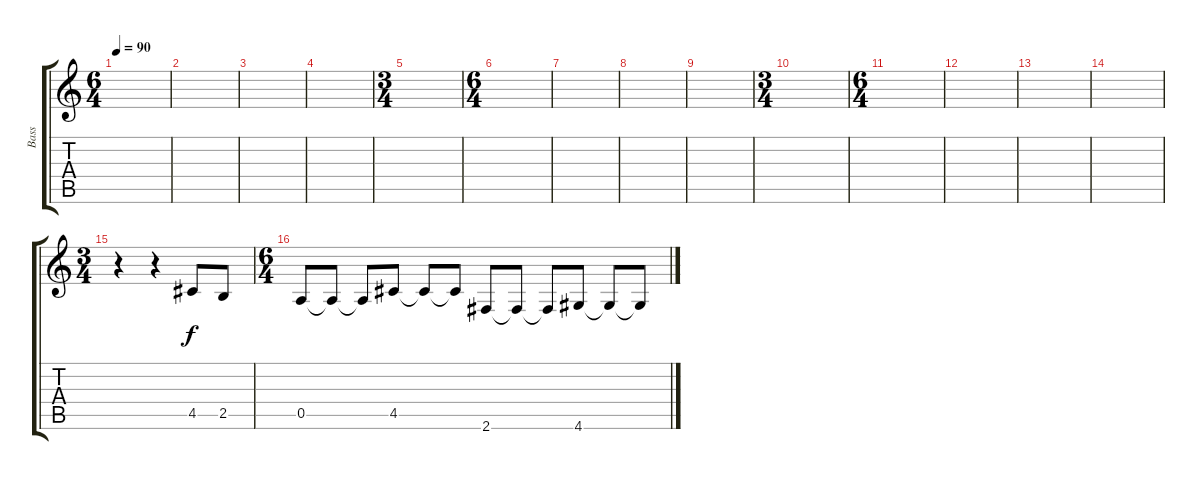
\track ("Bass" "Bass") {instrument electricbassfinger}
\staff {score tabs}
\tuning (E4 B3 G3 D3 A2 E2) {hide}
\ts (6 4)
\tempo 90
\clef g2
\ks c
|
|
|
|
\ts (3 4)
|
\ts (6 4)
|
|
|
|
\ts (3 4)
|
\ts (6 4)
|
|
|
|
\ts (3 4)
r.4 r.4 4.5.8 2.5.8 |
\ts (6 4)
0.5.8 0.5{t}.8 0.5{t}.8 4.5.8 4.5{t}.8 4.5{t}.8 2.6.8 2.6{t}.8 2.6{t}.8 4.6.8 4.6{t}.8 4.6{t}.8
